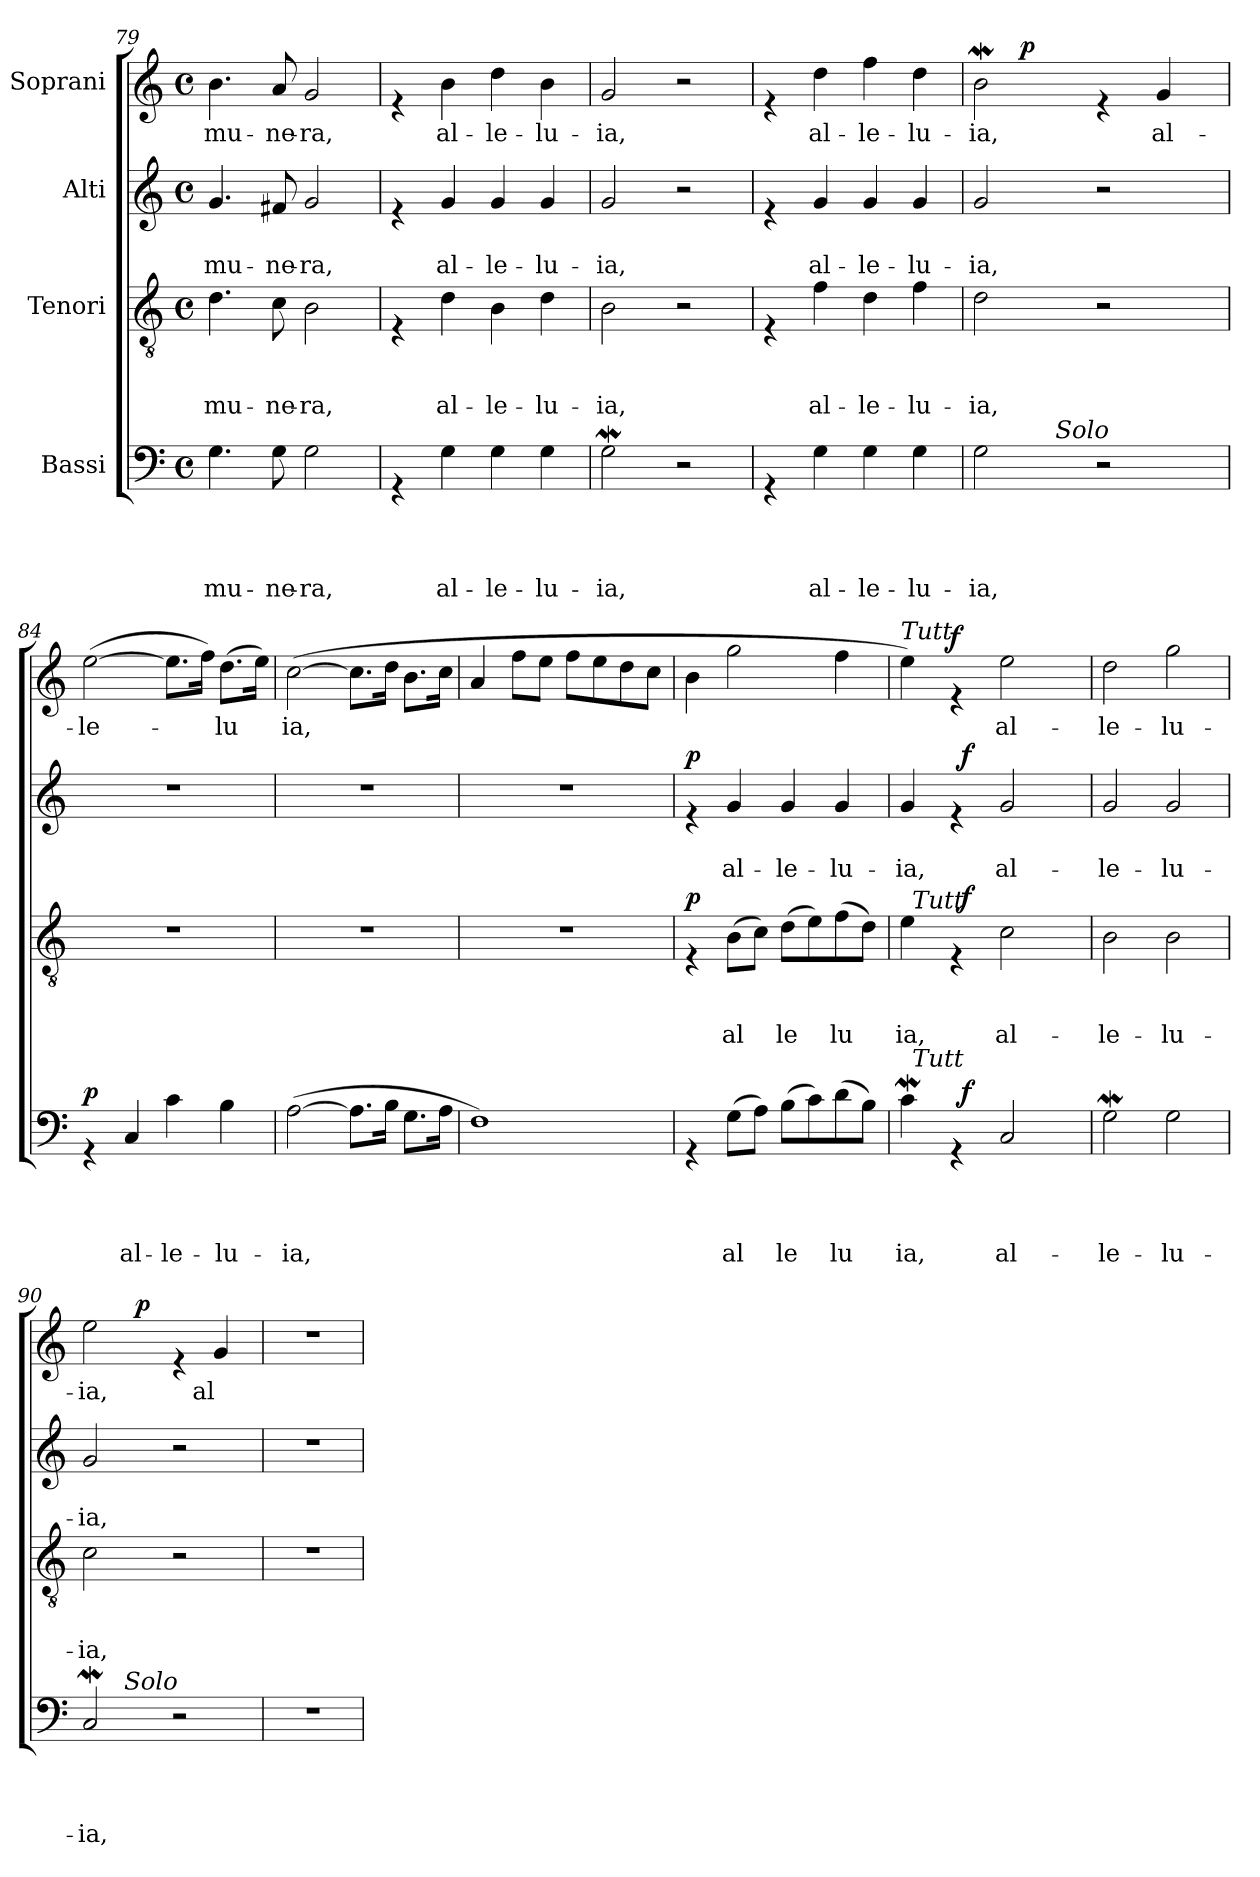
**kern	**text	**text	**text	**text	**dynam	**kern	**text	**text	**text	**dynam	**kern	**text	**text	**dynam	**kern	**text	**dynam
*part4	*part4	*part4	*part4	*part4	*part4	*part3	*part3	*part3	*part3	*part3	*part2	*part2	*part2	*part2	*part1	*part1	*part1
*staff4	*staff4	*staff4	*staff4	*staff4	*staff4	*staff3	*staff3	*staff3	*staff3	*staff3	*staff2	*staff2	*staff2	*staff2	*staff1	*staff1	*staff1
*I"Bassi	*	*	*	*	*	*I"Tenori	*	*	*	*	*I"Alti	*	*	*	*I"Soprani	*	*
*clefF4	*	*	*	*	*	*clefGv2	*	*	*	*	*clefG2	*	*	*	*clefG2	*	*
*k[]	*	*	*	*	*	*k[]	*	*	*	*	*k[]	*	*	*	*k[]	*	*
*C:	*	*	*	*	*	*C:	*	*	*	*	*C:	*	*	*	*C:	*	*
*M4/4	*	*	*	*	*	*M4/4	*	*	*	*	*M4/4	*	*	*	*M4/4	*	*
*met(c)	*	*	*	*	*	*met(c)	*	*	*	*	*met(c)	*	*	*	*met(c)	*	*
=79	=79	=79	=79	=79	=79	=79	=79	=79	=79	=79	=79	=79	=79	=79	=79	=79	=79
!	!	!	!	!LO:LY:b	!	!	!	!	!LO:LY:b	!	!	!	!LO:LY:b	!	!	!LO:LY:b	!
4.G\	.	.	.	mu-	.	4.d\	.	.	mu-	.	4.g/	.	mu-	.	4.b\	mu-	.
!	!	!	!	!LO:LY:b	!	!	!	!	!LO:LY:b	!	!	!	!LO:LY:b	!	!	!LO:LY:b	!
8G\	.	.	.	-ne-	.	8c\	.	.	-ne-	.	8f#X/	.	-ne-	.	8a/	-ne-	.
!	!	!	!	!LO:LY:b	!	!	!	!	!LO:LY:b	!	!	!	!LO:LY:b	!	!	!LO:LY:b	!
2G\	.	.	.	-ra,	.	2B\	.	.	-ra,	.	2g/	.	-ra,	.	2g/	-ra,	.
=80	=80	=80	=80	=80	=80	=80	=80	=80	=80	=80	=80	=80	=80	=80	=80	=80	=80
4rGG	.	.	.	.	.	4rE	.	.	.	.	4re	.	.	.	4re	.	.
!	!	!	!	!LO:LY:b	!	!	!	!	!LO:LY:b	!	!	!	!LO:LY:b	!	!	!LO:LY:b	!
4G\	.	.	.	al-	.	4d\	.	.	al-	.	4g/	.	al-	.	4b>\	al-	.
!	!	!	!	!LO:LY:b	!	!	!	!	!LO:LY:b	!	!	!	!LO:LY:b	!	!	!LO:LY:b	!
4G\	.	.	.	-le-	.	4B\	.	.	-le-	.	4g/	.	-le-	.	4dd\	-le-	.
!	!	!	!	!LO:LY:b	!	!	!	!	!LO:LY:b	!	!	!	!LO:LY:b	!	!	!LO:LY:b	!
4G\	.	.	.	-lu-	.	4d\	.	.	-lu-	.	4g/	.	-lu-	.	4b\	-lu-	.
=81	=81	=81	=81	=81	=81	=81	=81	=81	=81	=81	=81	=81	=81	=81	=81	=81	=81
!	!	!	!	!LO:LY:b	!	!	!	!	!LO:LY:b	!	!	!	!LO:LY:b	!	!	!LO:LY:b	!
2GW\	.	.	.	-ia,	.	2B\	.	.	-ia,	.	2g/	.	-ia,	.	2g/	-ia,	.
2r	.	.	.	.	.	2r	.	.	.	.	2r	.	.	.	2r	.	.
=82	=82	=82	=82	=82	=82	=82	=82	=82	=82	=82	=82	=82	=82	=82	=82	=82	=82
4rGG	.	.	.	.	.	4rE	.	.	.	.	4re	.	.	.	4re	.	.
!	!	!	!	!LO:LY:b	!	!	!	!	!LO:LY:b	!	!	!	!LO:LY:b	!	!	!LO:LY:b	!
4G\	.	.	.	al-	.	4f>\	.	.	al-	.	4g/	.	al-	.	4dd\	al-	.
!	!	!	!	!LO:LY:b	!	!	!	!	!LO:LY:b	!	!	!	!LO:LY:b	!	!	!LO:LY:b	!
4G\	.	.	.	-le-	.	4d\	.	.	-le-	.	4g/	.	-le-	.	4ff\	-le-	.
!	!	!	!	!LO:LY:b	!	!	!	!	!LO:LY:b	!	!	!	!LO:LY:b	!	!	!LO:LY:b	!
4G\	.	.	.	-lu-	.	4f\	.	.	-lu-	.	4g/	.	-lu-	.	4dd\	-lu-	.
!!LO:LB:g=z
=83	=83	=83	=83	=83	=83	=83	=83	=83	=83	=83	=83	=83	=83	=83	=83	=83	=83
!	!	!	!	!	!	!	!	!	!	!	!	!	!	!	!LO:TX:a:i:t=Solo	!	!
!	!	!	!	!LO:LY:b	!	!	!	!	!LO:LY:b	!	!	!	!LO:LY:b	!	!	!LO:LY:b	!
*^	*	*	*	*	*	*	*	*	*	*	*	*	*	*	*^	*	*
2G\	4ryy	.	.	.	-ia,	.	2d\	.	.	-ia,	.	2g/	.	-ia,	.	2bW\	8..ryy	-ia,	.
!	!	!	!	!	!	!	!	!	!	!	!	!	!	!	!	!	!	!	!LO:DY:a
.	.	.	.	.	.	.	.	.	.	.	.	.	.	.	.	.	2ryy	.	p
.	16ryy	.	.	.	.	.	.	.	.	.	.	.	.	.	.	.	.	.	.
!	!LO:TX:a:i:t=Solo	!	!	!	!	!	!	!	!	!	!	!	!	!	!	!	!	!	!
.	2ryy	.	.	.	.	.	.	.	.	.	.	.	.	.	.	.	.	.	.
2r	.	.	.	.	.	.	2r	.	.	.	.	2r	.	.	.	4re	.	.	.
.	.	.	.	.	.	.	.	.	.	.	.	.	.	.	.	.	4ryy	.	.
!	!	!	!	!	!	!	!	!	!	!	!	!	!	!	!	!	!	!LO:LY:b	!
.	.	.	.	.	.	.	.	.	.	.	.	.	.	.	.	4g/	.	al-	.
.	8.ryy	.	.	.	.	.	.	.	.	.	.	.	.	.	.	.	.	.	.
.	.	.	.	.	.	.	.	.	.	.	.	.	.	.	.	.	32ryy	.	.
=84	=84	=84	=84	=84	=84	=84	=84	=84	=84	=84	=84	=84	=84	=84	=84	=84	=84	=84	=84
!	!	!	!	!	!	!LO:DY:a	!	!	!	!	!	!	!	!	!	!	!	!LO:LY:b	!
*v	*v	*	*	*	*	*	*	*	*	*	*	*	*	*	*	*v	*v	*	*
4rGG	.	.	.	.	p	1r	.	.	.	.	1r	.	.	.	(>[>2ee\	-le-	.
!	!	!	!	!LO:LY:b	!	!	!	!	!	!	!	!	!	!	!	!	!
4C</	.	.	.	al-	.	.	.	.	.	.	.	.	.	.	.	.	.
!	!	!	!	!LO:LY:b	!	!	!	!	!	!	!	!	!	!	!	!	!
4c\	.	.	.	-le-	.	.	.	.	.	.	.	.	.	.	8.ee\L]	.	.
.	.	.	.	.	.	.	.	.	.	.	.	.	.	.	16ff\Jk)	.	.
!	!	!	!	!LO:LY:b	!	!	!	!	!	!	!	!	!	!	!	!LO:LY:b	!
4B\	.	.	.	-lu-	.	.	.	.	.	.	.	.	.	.	(>8.dd\L	-lu	.
.	.	.	.	.	.	.	.	.	.	.	.	.	.	.	16ee\Jk)	.	.
=85	=85	=85	=85	=85	=85	=85	=85	=85	=85	=85	=85	=85	=85	=85	=85	=85	=85
!	!	!	!	!LO:LY:b	!	!	!	!	!	!	!	!	!	!	!	!LO:LY:b	!
(>[>2A\	.	.	.	-ia,	.	1r	.	.	.	.	1r	.	.	.	(>[>2cc\	ia,	.
8.A\L]	.	.	.	.	.	.	.	.	.	.	.	.	.	.	8.cc\L]	.	.
16B\Jk	.	.	.	.	.	.	.	.	.	.	.	.	.	.	16dd\Jk	.	.
8.G\L	.	.	.	.	.	.	.	.	.	.	.	.	.	.	8.b\L	.	.
16A\Jk	.	.	.	.	.	.	.	.	.	.	.	.	.	.	16cc\Jk	.	.
=86	=86	=86	=86	=86	=86	=86	=86	=86	=86	=86	=86	=86	=86	=86	=86	=86	=86
1F)	.	.	.	.	.	1r	.	.	.	.	1r	.	.	.	4a/	.	.
.	.	.	.	.	.	.	.	.	.	.	.	.	.	.	8ff\L	.	.
.	.	.	.	.	.	.	.	.	.	.	.	.	.	.	8ee\J	.	.
.	.	.	.	.	.	.	.	.	.	.	.	.	.	.	8ff\L	.	.
.	.	.	.	.	.	.	.	.	.	.	.	.	.	.	8ee\	.	.
.	.	.	.	.	.	.	.	.	.	.	.	.	.	.	8dd\	.	.
.	.	.	.	.	.	.	.	.	.	.	.	.	.	.	8cc\J	.	.
=87	=87	=87	=87	=87	=87	=87	=87	=87	=87	=87	=87	=87	=87	=87	=87	=87	=87
!	!	!	!	!	!	!	!	!	!	!LO:DY:a	!	!	!	!LO:DY:a	!	!	!
4rGG	.	.	.	.	.	4rE	.	.	.	p	4re	.	.	p	4b\	.	.
!	!	!	!	!LO:LY:b	!	!	!	!	!LO:LY:b	!	!	!	!LO:LY:b	!	!	!	!
(>8G\L	.	.	.	al	.	(>8B\L	.	.	al	.	4g/	.	al-	.	2gg>\	.	.
8A\J)	.	.	.	.	.	8c\J)	.	.	.	.	.	.	.	.	.	.	.
!	!	!	!	!LO:LY:b	!	!	!	!	!LO:LY:b	!	!	!	!LO:LY:b	!	!	!	!
(>8B\L	.	.	.	le	.	(>8d\L	.	.	le	.	4g/	.	-le-	.	.	.	.
8c\)	.	.	.	.	.	8e\)	.	.	.	.	.	.	.	.	.	.	.
!	!	!	!	!LO:LY:b	!	!	!	!	!LO:LY:b	!	!	!	!LO:LY:b	!	!	!	!
(>8d\	.	.	.	lu	.	(>8f\	.	.	lu	.	4g/	.	-lu-	.	4ff\	.	.
8B\J)	.	.	.	.	.	8d\J)	.	.	.	.	.	.	.	.	.	.	.
=88	=88	=88	=88	=88	=88	=88	=88	=88	=88	=88	=88	=88	=88	=88	=88	=88	=88
!	!	!	!	!	!	!	!	!	!	!	!	!	!	!	!LO:TX:a:i:t=Tutt	!	!
!	!	!	!	!	!	!	!	!	!	!	!LO:TX:a:i:t=Tutt	!	!	!	!	!	!
!	!	!	!	!LO:LY:b	!	!	!	!	!LO:LY:b	!	!	!	!LO:LY:b	!	!	!	!
*^	*	*	*	*	*	*^	*	*	*	*	*^	*	*	*	*	*	*
*	*^	*	*	*	*	*	*	*^	*	*	*	*	*	*	*	*	*	*	*	*
4cw\	4ryy	32ryy	.	.	.	ia,	.	4e\	4ryy	32ryy	.	.	ia,	.	4g/	4ryy	.	-ia,	.	4ee\)	.	.
!	!	!	!	!	!	!	!	!	!	!LO:TX:a:i:t=Tutt	!	!	!	!	!	!	!	!	!	!	!	!
!	!	!LO:TX:a:i:t=Tutt	!	!	!	!	!	!	!	!	!	!	!	!	!	!	!	!	!	!	!	!
.	.	2ryy	.	.	.	.	.	.	.	2ryy	.	.	.	.	.	.	.	.	.	.	.	.
!	!	!	!	!	!	!	!	!	!	!	!	!	!	!	!	!	!	!	!	!	!	!LO:DY:a
4rGG	32ryy	.	.	.	.	.	.	4rE	32ryy	.	.	.	.	.	4re	32ryy	.	.	.	4re	.	f
!	!	!	!	!	!	!	!LO:DY:a	!	!	!	!	!	!	!LO:DY:a	!	!	!	!	!LO:DY:a	!	!	!
.	2ryy	.	.	.	.	.	f	.	2ryy	.	.	.	.	f	.	2ryy	.	.	f	.	.	.
!	!	!	!	!	!	!LO:LY:b	!	!	!	!	!	!	!LO:LY:b	!	!	!	!	!LO:LY:b	!	!	!LO:LY:b	!
2C/	.	.	.	.	.	al-	.	2c\	.	.	.	.	al-	.	2g/	.	.	al-	.	2ee\	al-	.
.	.	4...ryy	.	.	.	.	.	.	.	4...ryy	.	.	.	.	.	.	.	.	.	.	.	.
.	8..ryy	.	.	.	.	.	.	.	8..ryy	.	.	.	.	.	.	8..ryy	.	.	.	.	.	.
!!LO:LB:g=z
=89	=89	=89	=89	=89	=89	=89	=89	=89	=89	=89	=89	=89	=89	=89	=89	=89	=89	=89	=89	=89	=89	=89
!	!	!	!	!	!	!LO:LY:b	!	!	!	!	!	!	!LO:LY:b	!	!	!	!	!LO:LY:b	!	!	!LO:LY:b	!
*v	*v	*v	*	*	*	*	*	*	*	*	*	*	*	*	*v	*v	*	*	*	*	*	*
*	*	*	*	*	*	*v	*v	*v	*	*	*	*	*	*	*	*	*	*	*
2GW\	.	.	.	-le-	.	2B\	.	.	-le-	.	2g/	.	-le-	.	2dd\	-le-	.
!	!	!	!	!LO:LY:b	!	!	!	!	!LO:LY:b	!	!	!	!LO:LY:b	!	!	!LO:LY:b	!
2G\	.	.	.	-lu-	.	2B\	.	.	-lu-	.	2g/	.	-lu-	.	2gg\	-lu-	.
=90	=90	=90	=90	=90	=90	=90	=90	=90	=90	=90	=90	=90	=90	=90	=90	=90	=90
!	!	!	!	!	!	!	!	!	!	!	!	!	!	!	!LO:TX:a:i:t=Solo	!	!
!	!	!	!	!LO:LY:b	!	!	!	!	!LO:LY:b	!	!	!	!LO:LY:b	!	!	!LO:LY:b	!
*^	*	*	*	*	*	*	*	*	*	*	*	*	*	*	*^	*	*
2Cw/	4ryy	.	.	.	-ia,	.	2c\	.	.	-ia,	.	2g/	.	-ia,	.	2ee\	4ryy	-ia,	.
!	!LO:TX:a:i:t=Solo	!	!	!	!	!	!	!	!	!	!	!	!	!	!	!	!	!	!
.	2.ryy	.	.	.	.	.	.	.	.	.	.	.	.	.	.	.	32ryy	.	.
!	!	!	!	!	!	!	!	!	!	!	!	!	!	!	!	!	!	!	!LO:DY:a
.	.	.	.	.	.	.	.	.	.	.	.	.	.	.	.	.	2ryy	.	p
2r	.	.	.	.	.	.	2r	.	.	.	.	2r	.	.	.	4re	.	.	.
!	!	!	!	!	!	!	!	!	!	!	!	!	!	!	!	!	!	!LO:LY:b	!
.	.	.	.	.	.	.	.	.	.	.	.	.	.	.	.	4g/	.	al-	.
.	.	.	.	.	.	.	.	.	.	.	.	.	.	.	.	.	8..ryy	.	.
*v	*v	*	*	*	*	*	*	*	*	*	*	*	*	*	*	*v	*v	*	*
=91	=91	=91	=91	=91	=91	=91	=91	=91	=91	=91	=91	=91	=91	=91	=91	=91	=91
1r	.	.	.	.	.	1r	.	.	.	.	1r	.	.	.	1r	.	.
=	=	=	=	=	=	=	=	=	=	=	=	=	=	=	=	=	=
*-	*-	*-	*-	*-	*-	*-	*-	*-	*-	*-	*-	*-	*-	*-	*-	*-	*-
